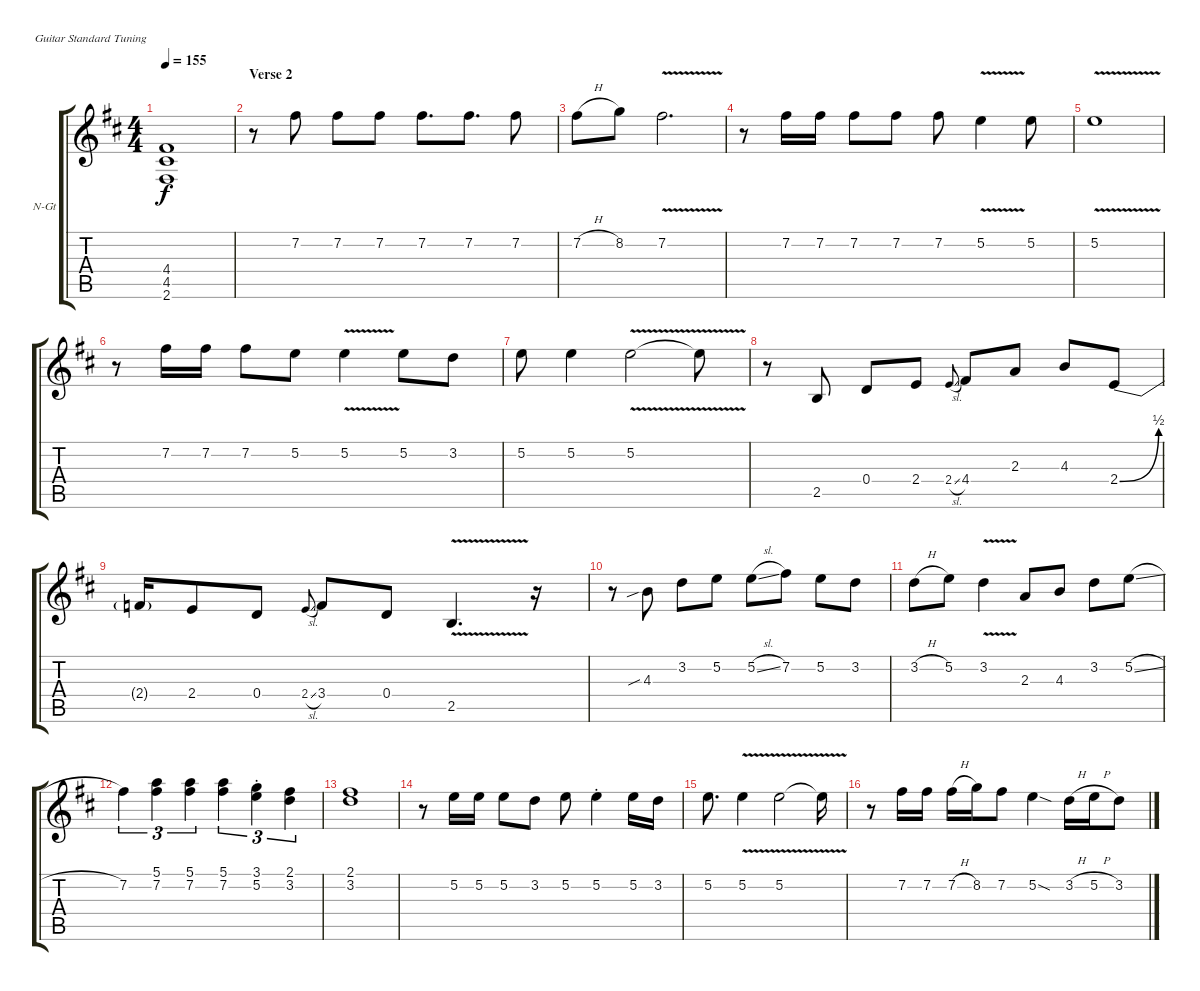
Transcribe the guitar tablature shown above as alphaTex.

\defaultSystemsLayout 4
\bracketExtendMode groupsimilarinstruments
\firstSystemTrackNameOrientation horizontal
\otherSystemsTrackNameOrientation horizontal
\track ("Nylon Guitar" "N-Gt") {instrument acousticguitarnylon}
\staff {score tabs}
\tuning (E4 B3 G3 D3 A2 E2)
\ts (4 4)
\tempo 155
\clef g2
\ks bminor
(2.6 4.5 4.4).1{dy f} |
\section ("" "Verse 2")
r.8 7.2.8 7.2.8 7.2.8 7.2.8{d} 7.2.8{d} 7.2.8 |
7.2{h}.8 8.2.8 7.2{v}.2{d} |
r.8 7.2.16 7.2.16 7.2.8 7.2.8 7.2.8 5.2{v}.4 5.2.8 |
5.2{v}.1 |
r.8 7.2.16 7.2.16 7.2.8 5.2.8 5.2{v}.4 5.2.8 3.2.8 |
5.2.8 5.2.4 5.2{v}.2 5.2{t}.8 |
r.8 2.5.8 0.4.8 2.4.8 2.4{sl}.8{gr onbeat} 4.4.8 2.3.8 4.3.8 2.4{be (bend 0 0 15.6 2)}.8 |
2.4{t}.16 2.4.8 0.4.8 2.4{sl}.8{gr onbeat} 3.4.8 0.4.8 2.5{v}.4{d} r.16 |
r.8 4.3{sib}.8 3.2.8 5.2.8 5.2{sl}.8 7.2.8 5.2.8 3.2.8 |
3.2{h}.8 5.2.8 3.2{v}.4 2.3.8 4.3.8 3.2.8 5.2{sl}.8 |
7.2.4{tu (3 2)} (7.2 5.1).4{tu (3 2)} (7.2 5.1).4{tu (3 2)} (7.2 5.1).4{tu (3 2)} (5.2{st} 3.1{st}).4{tu (3 2)} (3.2 2.1).4{tu (3 2)} |
(3.2 2.1).1 |
r.8 5.2.16 5.2.16 5.2.8 3.2.8 5.2.8 5.2{st}.4 5.2.16 3.2.16 |
5.2.8{d} 5.2{v}.4 5.2{v}.2 5.2{t}.16 |
r.8 7.2.16 7.2.16 7.2{h}.16 8.2.16 7.2.8 5.2{sod}.4 3.2{h}.16 5.2{h}.16 3.2.8
